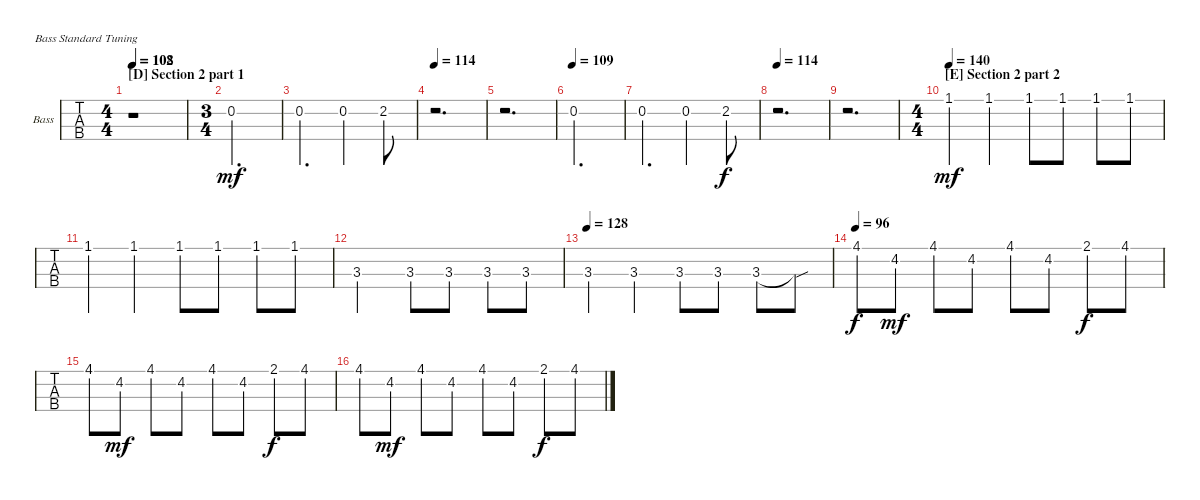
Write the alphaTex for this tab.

\defaultSystemsLayout 4
\bracketExtendMode nobrackets
\firstSystemTrackNameOrientation horizontal
\otherSystemsTrackNameOrientation horizontal
\track ("Bass" "Bass") {instrument electricbassfinger}
\staff {tabs}
\tuning (G2 D2 A1 E1)
\ts (4 4)
\beaming (8 2 2 2 2)
\section ("D" "Section 2 part 1")
\tempo 102
\tempo (108 0.00625)
\clef f4
\ks c
r.1{dy f} |
\ts (3 4)
\beaming (8 2 2 2)
0.2.2{d dy mf} |
0.2.4{d} 0.2.4 2.2.8 |
\tempo 114
r.2{d} |
r.2{d} |
\tempo 109
0.2.2{d} |
0.2.4{d} 0.2.4 2.2.8{dy f} |
\tempo 114
r.2{d} |
r.2{d} |
\ts (4 4)
\beaming (8 2 2 2 2)
\section ("E" "Section 2 part 2")
\tempo (140 0.00625)
1.1{acc #}.4{dy mf} 1.1{acc #}.4 1.1{acc #}.8 1.1{acc #}.8 1.1{acc #}.8 1.1{acc #}.8 |
1.1{acc #}.4 1.1{acc #}.4 1.1{acc #}.8 1.1{acc #}.8 1.1{acc #}.8 1.1{acc #}.8 |
3.3.2 3.3.8 3.3.8 3.3.8 3.3.8 |
\scale
0.842671
\tempo 128
3.3.4 3.3.4 3.3.8 3.3.8 3.3.8 3.3{sou t}.8 |
\scale
1.2476
\tempo 96
4.1.8{dy f} 4.2{acc #}.8{dy mf} 4.1.8 4.2{acc #}.8 4.1.8 4.2{acc #}.8 2.1.8{dy f} 4.1.8 |
\scale
0.933958 4.1.8 4.2{acc #}.8{dy mf} 4.1.8 4.2{acc #}.8 4.1.8 4.2{acc #}.8 2.1.8{dy f} 4.1.8 |
\scale
0.97577 4.1.8 4.2{acc #}.8{dy mf} 4.1.8 4.2{acc #}.8 4.1.8 4.2{acc #}.8 2.1.8{dy f} 4.1.8
